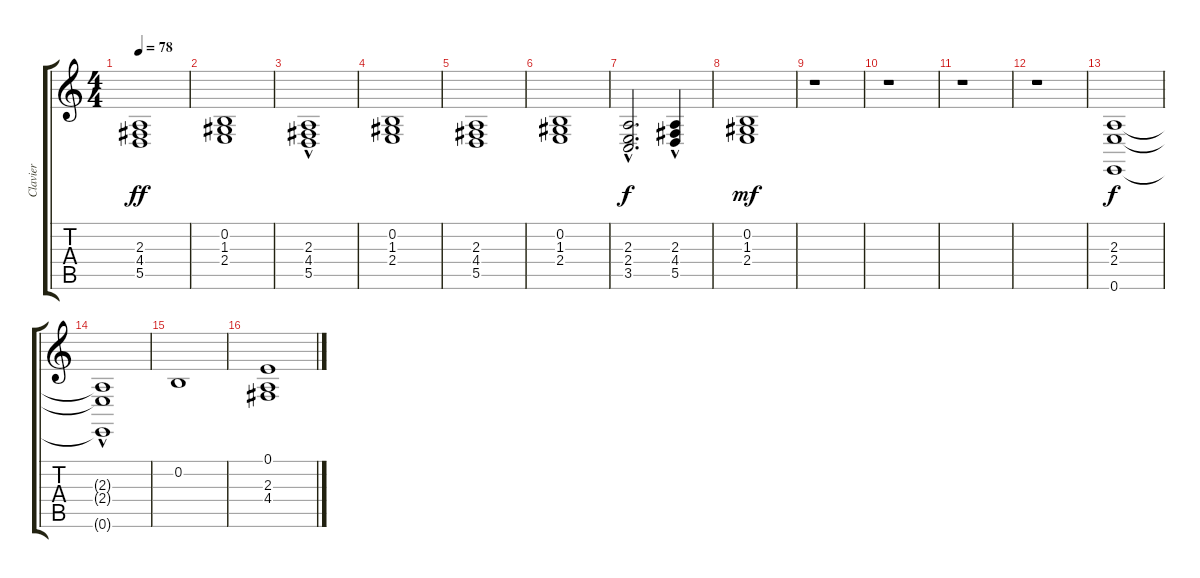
\track ("Clavier" "Clavier") {instrument pad2warm}
\staff {score tabs}
\tuning (E4 B3 G3 D3 A2 E2) {hide}
\ts (4 4)
\tempo 78
\clef g2
\ks c
(2.3 4.4 5.5).1{dy ff} |
(0.2 1.3 2.4).1 |
(2.3 4.4{hac} 5.5).1 |
(0.2 1.3 2.4).1 |
(2.3 4.4 5.5).1 |
(0.2 1.3 2.4).1 |
(2.3{hac} 2.4 3.5{hac}).2{d dy f} (2.3{hac} 4.4 5.5).4 |
(0.2 1.3 2.4).1{dy mf} |
r.1 |
r.1 |
r.1 |
r.1 |
(2.3 2.4 0.6).1{dy f} |
(2.3{t} 2.4{t} 0.6{hac t}).1 |
0.2.1 |
(0.1 2.3 4.4).1
